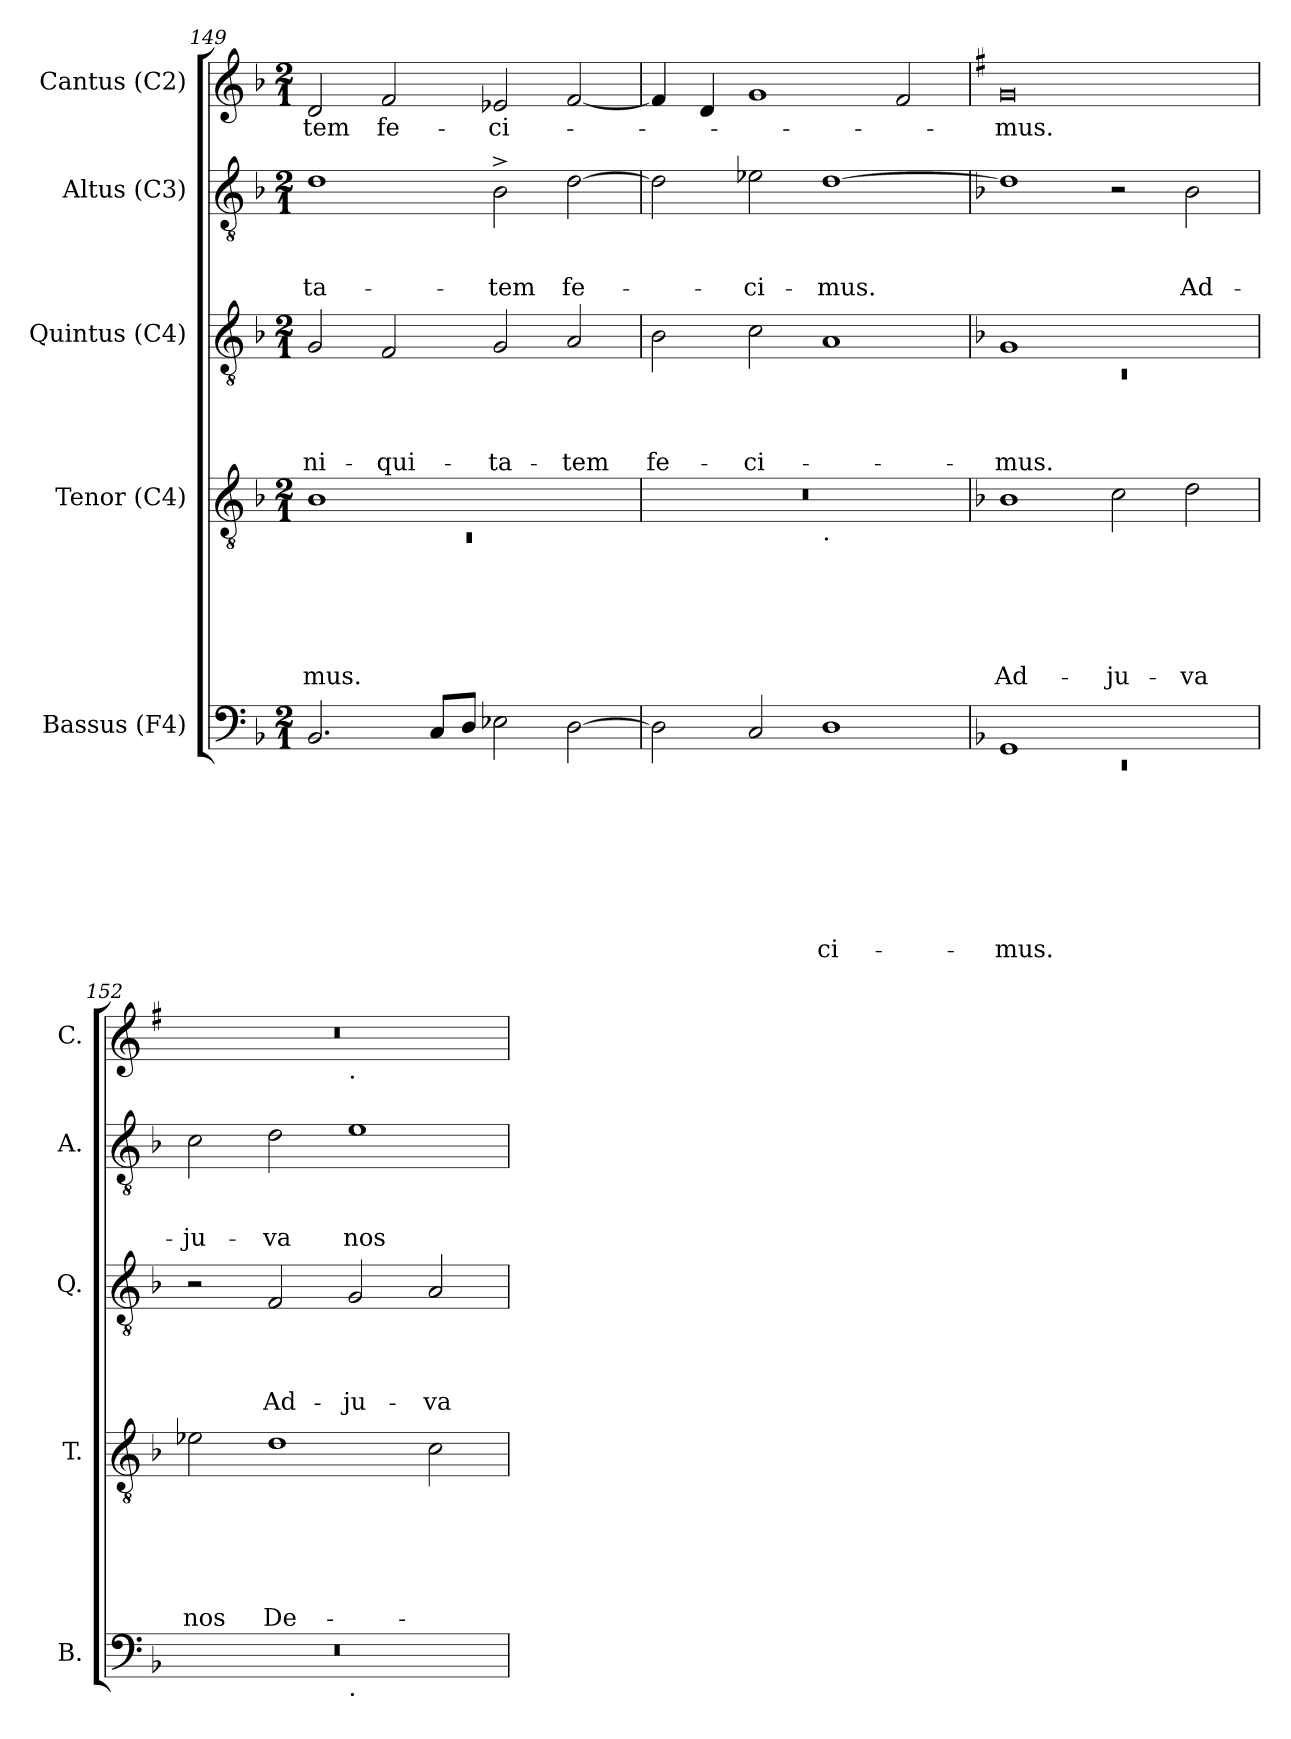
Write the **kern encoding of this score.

**kern	**text	**text	**text	**text	**text	**text	**text	**text	**kern	**text	**text	**text	**text	**text	**text	**kern	**text	**text	**text	**text	**kern	**text	**text	**text	**kern	**text
*part5	*part5	*part5	*part5	*part5	*part5	*part5	*part5	*part5	*part4	*part4	*part4	*part4	*part4	*part4	*part4	*part3	*part3	*part3	*part3	*part3	*part2	*part2	*part2	*part2	*part1	*part1
*staff5	*staff5	*staff5	*staff5	*staff5	*staff5	*staff5	*staff5	*staff5	*staff4	*staff4	*staff4	*staff4	*staff4	*staff4	*staff4	*staff3	*staff3	*staff3	*staff3	*staff3	*staff2	*staff2	*staff2	*staff2	*staff1	*staff1
*I"Bassus (F4)	*	*	*	*	*	*	*	*	*I"Tenor (C4)	*	*	*	*	*	*	*I"Quintus (C4)	*	*	*	*	*I"Altus (C3)	*	*	*	*I"Cantus (C2)	*
*I'B.	*	*	*	*	*	*	*	*	*I'T.	*	*	*	*	*	*	*I'Q.	*	*	*	*	*I'A.	*	*	*	*I'C.	*
!!LO:LB:g=z
*clefF4	*	*	*	*	*	*	*	*	*clefGv2	*	*	*	*	*	*	*clefGv2	*	*	*	*	*clefGv2	*	*	*	*clefG2	*
*k[b-]	*	*	*	*	*	*	*	*	*k[b-]	*	*	*	*	*	*	*k[b-]	*	*	*	*	*k[b-]	*	*	*	*k[b-]	*
*F:	*	*	*	*	*	*	*	*	*F:	*	*	*	*	*	*	*F:	*	*	*	*	*F:	*	*	*	*F:	*
*M2/1	*	*	*	*	*	*	*	*	*M2/1	*	*	*	*	*	*	*M2/1	*	*	*	*	*M2/1	*	*	*	*M2/1	*
=149	=149	=149	=149	=149	=149	=149	=149	=149	=149	=149	=149	=149	=149	=149	=149	=149	=149	=149	=149	=149	=149	=149	=149	=149	=149	=149
*	*	*	*	*	*	*	*	*	*^	*	*	*	*	*	*	*	*	*	*	*	*	*	*	*	*	*
!	!	!	!	!	!	!	!	!	!	!LO:N:vis=1	!	!	!	!	!	!LO:LY:b	!	!	!	!	!LO:LY:b	!	!	!	!LO:LY:b	!	!LO:LY:b
2.BB-/	.	.	.	.	.	.	.	.	1B-	0rC	.	.	.	.	.	-mus.	2G/	.	.	.	-ni-	1d	.	.	-ta-	2d/	-tem
!	!	!	!	!	!	!	!	!	!	!	!	!	!	!	!	!	!	!	!	!	!LO:LY:b	!	!	!	!	!	!LO:LY:b
.	.	.	.	.	.	.	.	.	.	.	.	.	.	.	.	.	2F/	.	.	.	-qui-	.	.	.	.	2f/	fe-
8C/L	.	.	.	.	.	.	.	.	.	.	.	.	.	.	.	.	.	.	.	.	.	.	.	.	.	.	.
8D/J	.	.	.	.	.	.	.	.	.	.	.	.	.	.	.	.	.	.	.	.	.	.	.	.	.	.	.
!	!	!	!	!	!	!	!	!	!	!	!	!	!	!	!	!	!	!	!	!	!LO:LY:b	!	!	!	!LO:LY:b	!	!LO:LY:b
2E-\	.	.	.	.	.	.	.	.	1ryy	.	.	.	.	.	.	.	2G/	.	.	.	-ta-	2B-^>\	.	.	-tem	2e-/	-ci-
!	!	!	!	!	!	!	!	!	!	!	!	!	!	!	!	!	!	!	!	!	!LO:LY:b	!	!	!	!LO:LY:b	!	!
[>2D\	.	.	.	.	.	.	.	.	.	.	.	.	.	.	.	.	2A/	.	.	.	-tem	[>2d\	.	.	fe-	[<2f/	.
=150	=150	=150	=150	=150	=150	=150	=150	=150	=150	=150	=150	=150	=150	=150	=150	=150	=150	=150	=150	=150	=150	=150	=150	=150	=150	=150	=150
!	!	!	!	!	!	!	!	!	!	!	!	!	!	!	!	!	!	!	!	!	!LO:LY:b	!	!	!	!	!	!
2D\]	.	.	.	.	.	.	.	.	0r	1ryy	.	.	.	.	.	.	2B-\	.	.	.	fe-	2d\]	.	.	.	4f/]	.
.	.	.	.	.	.	.	.	.	.	.	.	.	.	.	.	.	.	.	.	.	.	.	.	.	.	4d/	.
!	!	!	!	!	!	!	!	!	!	!	!	!	!	!	!	!	!	!	!	!	!LO:LY:b	!	!	!	!LO:LY:b	!	!
2C/	.	.	.	.	.	.	.	.	.	.	.	.	.	.	.	.	2c\	.	.	.	-ci-	2e-\	.	.	-ci-	1g	.
!	!	!	!	!	!	!	!	!	!	!LO:TX:b:t=.	!	!	!	!	!	!	!	!	!	!	!	!	!	!	!	!	!
!	!	!	!	!	!	!	!	!LO:LY:b	!	!	!	!	!	!	!	!	!	!	!	!	!	!	!	!	!LO:LY:b	!	!
1D	.	.	.	.	.	.	.	-ci-	.	1ryy	.	.	.	.	.	.	1A	.	.	.	.	[>1d	.	.	-mus.	.	.
.	.	.	.	.	.	.	.	.	.	.	.	.	.	.	.	.	.	.	.	.	.	.	.	.	.	2f/	.
*	*	*	*	*	*	*	*	*	*v	*v	*	*	*	*	*	*	*	*	*	*	*	*	*	*	*	*	*
=151	=151	=151	=151	=151	=151	=151	=151	=151	=151	=151	=151	=151	=151	=151	=151	=151	=151	=151	=151	=151	=151	=151	=151	=151	=151	=151
*	*	*	*	*	*	*	*	*	*	*	*	*	*	*	*	*	*	*	*	*	*	*	*	*	*k[f#]	*
*	*	*	*	*	*	*	*	*	*	*	*	*	*	*	*	*	*	*	*	*	*	*	*	*	*G:	*
*^	*	*	*	*	*	*	*	*	*^	*	*	*	*	*	*	*^	*	*	*	*	*	*	*	*	*	*
!	!LO:N:vis=1	!	!	!	!	!	!	!	!LO:LY:b	!	!	!	!	!	!	!	!LO:LY:b	!	!LO:N:vis=1	!	!	!	!LO:LY:b	!	!	!	!	!	!LO:LY:b
*	*	*	*	*	*	*	*	*	*	*v	*v	*	*	*	*	*	*	*	*	*	*	*	*	*	*	*	*	*	*
1GG	0rEE	.	.	.	.	.	.	.	-mus.	1B-	.	.	.	.	.	Ad-	1G	0rC	.	.	.	-mus.	1d]	.	.	.	0g	-mus.
!	!	!	!	!	!	!	!	!	!	!	!	!	!	!	!	!LO:LY:b	!	!	!	!	!	!	!	!	!	!	!	!
1ryy	.	.	.	.	.	.	.	.	.	2c\	.	.	.	.	.	-ju-	1ryy	.	.	.	.	.	2r	.	.	.	.	.
!	!	!	!	!	!	!	!	!	!	!	!	!	!	!	!	!LO:LY:b	!	!	!	!	!	!	!	!	!	!LO:LY:b	!	!
.	.	.	.	.	.	.	.	.	.	2d\	.	.	.	.	.	-va	.	.	.	.	.	.	2B-\	.	.	Ad-	.	.
*	*	*	*	*	*	*	*	*	*	*	*	*	*	*	*	*	*v	*v	*	*	*	*	*	*	*	*	*	*
=152	=152	=152	=152	=152	=152	=152	=152	=152	=152	=152	=152	=152	=152	=152	=152	=152	=152	=152	=152	=152	=152	=152	=152	=152	=152	=152	=152
!	!	!	!	!	!	!	!	!	!	!	!	!	!	!	!	!LO:LY:b	!	!	!	!	!	!	!	!	!LO:LY:b	!	!
*	*	*	*	*	*	*	*	*	*	*	*	*	*	*	*	*	*	*	*	*	*	*	*	*	*	*^	*
0r	1ryy	.	.	.	.	.	.	.	.	2e-\	.	.	.	.	.	nos	2r	.	.	.	.	2c\	.	.	-ju-	0r	1ryy	.
!	!	!	!	!	!	!	!	!	!	!	!	!	!	!	!	!LO:LY:b	!	!	!	!	!LO:LY:b	!	!	!	!LO:LY:b	!	!	!
.	.	.	.	.	.	.	.	.	.	1d	.	.	.	.	.	De-	2F/	.	.	.	Ad-	2d\	.	.	-va	.	.	.
!	!	!	!	!	!	!	!	!	!	!	!	!	!	!	!	!	!	!	!	!	!	!	!	!	!	!	!LO:TX:b:t=.	!
!	!LO:TX:b:t=.	!	!	!	!	!	!	!	!	!	!	!	!	!	!	!	!	!	!	!	!	!	!	!	!	!	!	!
!	!	!	!	!	!	!	!	!	!	!	!	!	!	!	!	!	!	!	!	!	!LO:LY:b	!	!	!	!LO:LY:b	!	!	!
.	1ryy	.	.	.	.	.	.	.	.	.	.	.	.	.	.	.	2G/	.	.	.	-ju-	1e	.	.	nos	.	1ryy	.
!	!	!	!	!	!	!	!	!	!	!	!	!	!	!	!	!	!	!	!	!	!LO:LY:b	!	!	!	!	!	!	!
.	.	.	.	.	.	.	.	.	.	2c\	.	.	.	.	.	.	2A/	.	.	.	-va	.	.	.	.	.	.	.
*v	*v	*	*	*	*	*	*	*	*	*	*	*	*	*	*	*	*	*	*	*	*	*	*	*	*	*v	*v	*
=	=	=	=	=	=	=	=	=	=	=	=	=	=	=	=	=	=	=	=	=	=	=	=	=	=	=
*-	*-	*-	*-	*-	*-	*-	*-	*-	*-	*-	*-	*-	*-	*-	*-	*-	*-	*-	*-	*-	*-	*-	*-	*-	*-	*-
